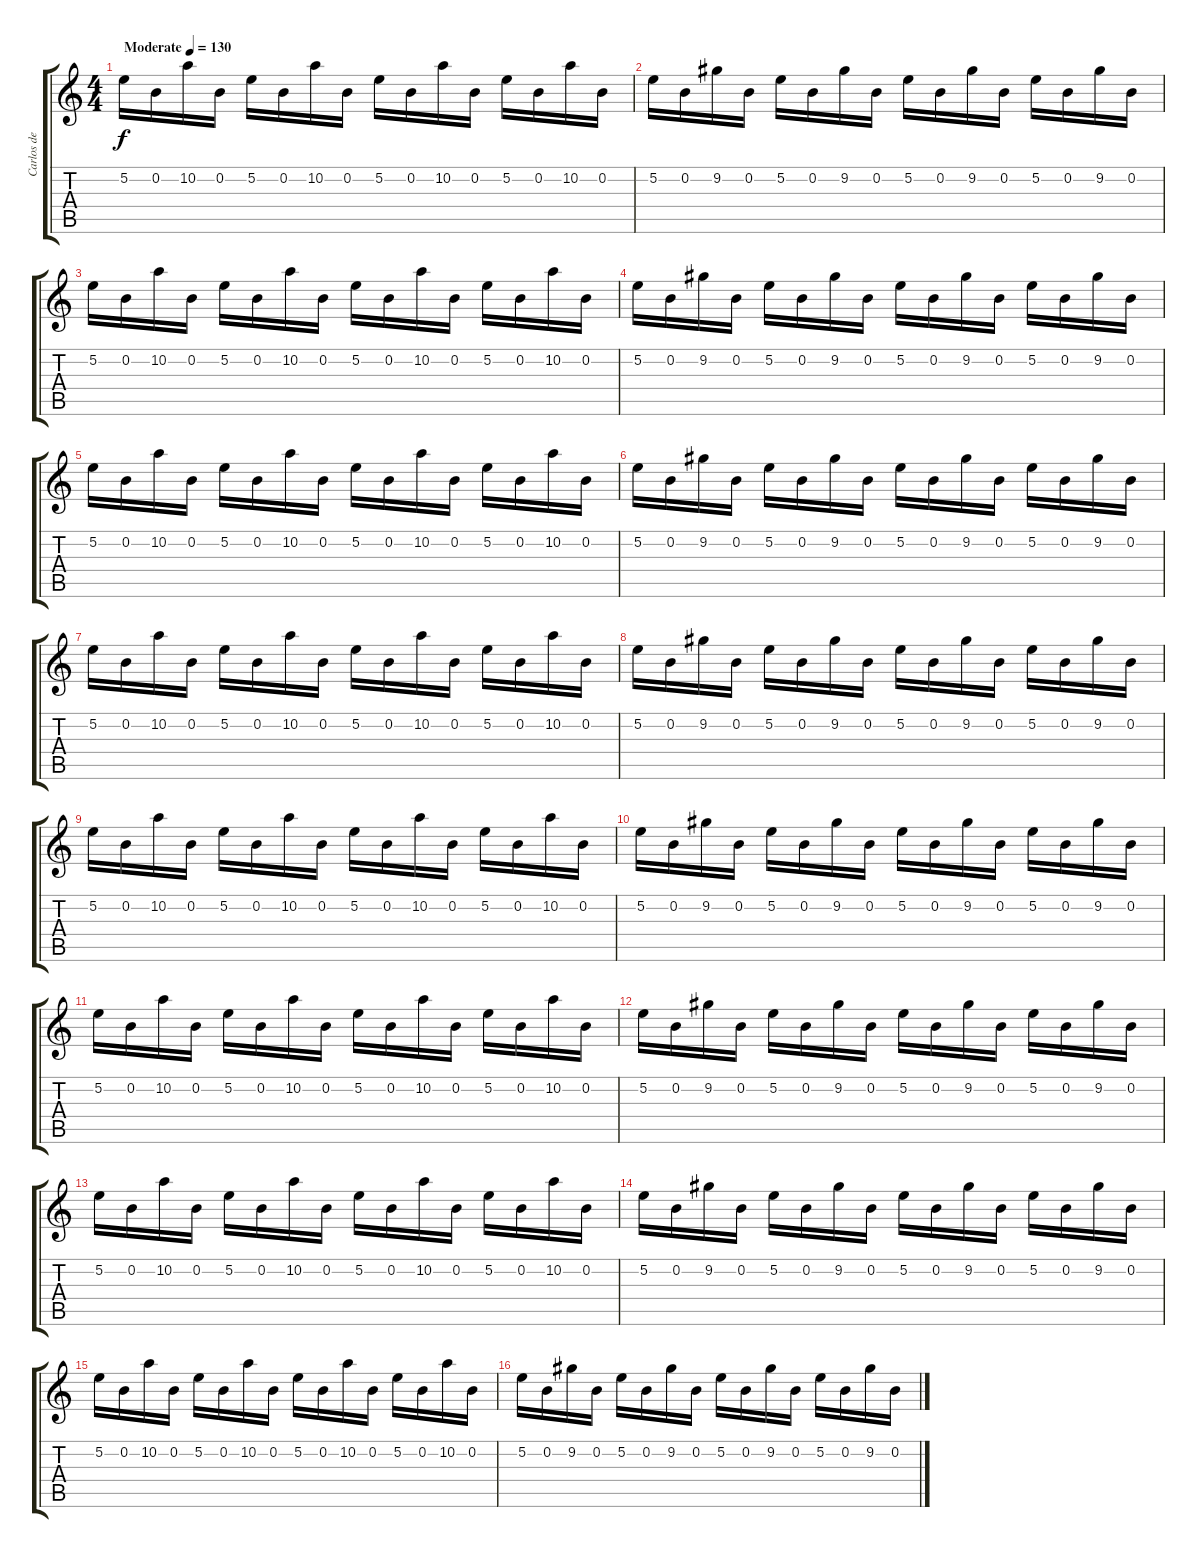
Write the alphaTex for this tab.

\track ("Carlos de Castro" "Carlos de ") {instrument distortionguitar}
\staff {score tabs}
\tuning (E4 B3 G3 D3 A2 E2) {hide}
\ts (4 4)
\tempo (130 "Moderate")
\clef g2
\ks c
5.2.16{dy f instrument distortionguitar} 0.2.16 10.2.16 0.2.16 5.2.16 0.2.16 10.2.16 0.2.16 5.2.16 0.2.16 10.2.16 0.2.16 5.2.16 0.2.16 10.2.16 0.2.16 |
5.2.16 0.2.16 9.2.16 0.2.16 5.2.16 0.2.16 9.2.16 0.2.16 5.2.16 0.2.16 9.2.16 0.2.16 5.2.16 0.2.16 9.2.16 0.2.16 |
5.2.16 0.2.16 10.2.16 0.2.16 5.2.16 0.2.16 10.2.16 0.2.16 5.2.16 0.2.16 10.2.16 0.2.16 5.2.16 0.2.16 10.2.16 0.2.16 |
5.2.16 0.2.16 9.2.16 0.2.16 5.2.16 0.2.16 9.2.16 0.2.16 5.2.16 0.2.16 9.2.16 0.2.16 5.2.16 0.2.16 9.2.16 0.2.16 |
5.2.16 0.2.16 10.2.16 0.2.16 5.2.16 0.2.16 10.2.16 0.2.16 5.2.16 0.2.16 10.2.16 0.2.16 5.2.16 0.2.16 10.2.16 0.2.16 |
5.2.16 0.2.16 9.2.16 0.2.16 5.2.16 0.2.16 9.2.16 0.2.16 5.2.16 0.2.16 9.2.16 0.2.16 5.2.16 0.2.16 9.2.16 0.2.16 |
5.2.16 0.2.16 10.2.16 0.2.16 5.2.16 0.2.16 10.2.16 0.2.16 5.2.16 0.2.16 10.2.16 0.2.16 5.2.16 0.2.16 10.2.16 0.2.16 |
5.2.16 0.2.16 9.2.16 0.2.16 5.2.16 0.2.16 9.2.16 0.2.16 5.2.16 0.2.16 9.2.16 0.2.16 5.2.16 0.2.16 9.2.16 0.2.16 |
5.2.16 0.2.16 10.2.16 0.2.16 5.2.16 0.2.16 10.2.16 0.2.16 5.2.16 0.2.16 10.2.16 0.2.16 5.2.16 0.2.16 10.2.16 0.2.16 |
5.2.16 0.2.16 9.2.16 0.2.16 5.2.16 0.2.16 9.2.16 0.2.16 5.2.16 0.2.16 9.2.16 0.2.16 5.2.16 0.2.16 9.2.16 0.2.16 |
5.2.16 0.2.16 10.2.16 0.2.16 5.2.16 0.2.16 10.2.16 0.2.16 5.2.16 0.2.16 10.2.16 0.2.16 5.2.16 0.2.16 10.2.16 0.2.16 |
5.2.16 0.2.16 9.2.16 0.2.16 5.2.16 0.2.16 9.2.16 0.2.16 5.2.16 0.2.16 9.2.16 0.2.16 5.2.16 0.2.16 9.2.16 0.2.16 |
5.2.16 0.2.16 10.2.16 0.2.16 5.2.16 0.2.16 10.2.16 0.2.16 5.2.16 0.2.16 10.2.16 0.2.16 5.2.16 0.2.16 10.2.16 0.2.16 |
5.2.16 0.2.16 9.2.16 0.2.16 5.2.16 0.2.16 9.2.16 0.2.16 5.2.16 0.2.16 9.2.16 0.2.16 5.2.16 0.2.16 9.2.16 0.2.16 |
5.2.16 0.2.16 10.2.16 0.2.16 5.2.16 0.2.16 10.2.16 0.2.16 5.2.16 0.2.16 10.2.16 0.2.16 5.2.16 0.2.16 10.2.16 0.2.16 |
5.2.16 0.2.16 9.2.16 0.2.16 5.2.16 0.2.16 9.2.16 0.2.16 5.2.16 0.2.16 9.2.16 0.2.16 5.2.16 0.2.16 9.2.16 0.2.16
